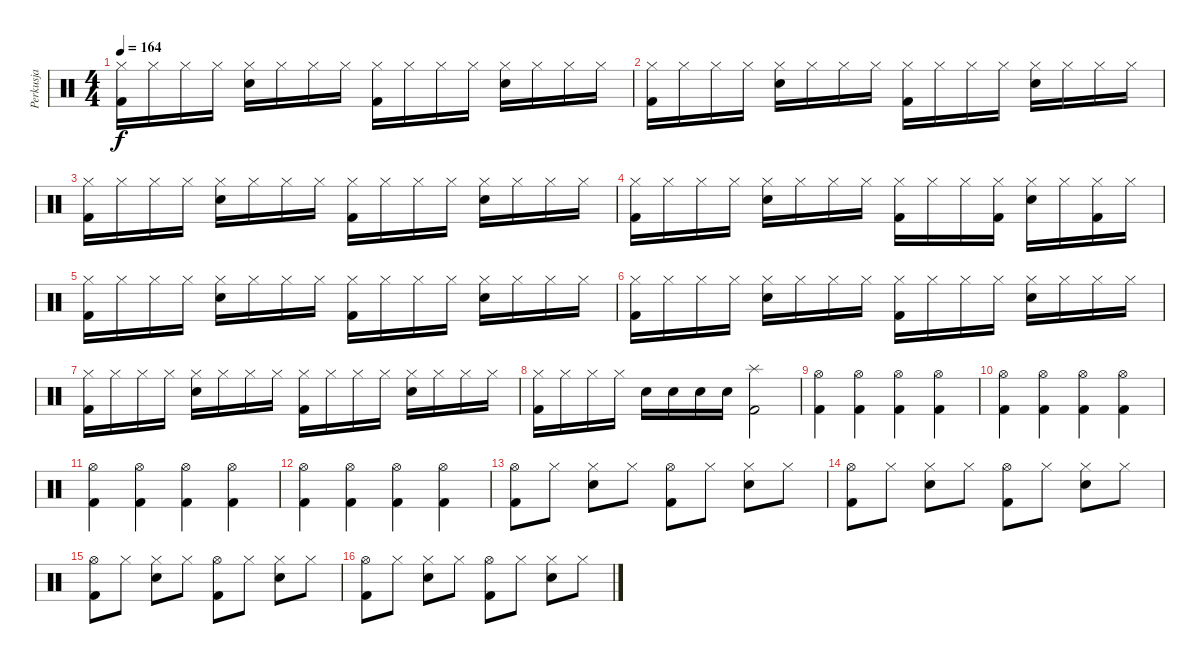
\track ("Perkusja" "Perkusja") {instrument percussion}
\staff {score}
\articulation defaults
\ts (4 4)
\tempo 164
\clef neutral
\ks c
("Kick (hit) 2" "Hi-Hat (closed)").16{dy f} "Hi-Hat (closed)".16 "Hi-Hat (closed)".16 "Hi-Hat (closed)".16 ("Electric Snare (hit)" "Hi-Hat (closed)").16 "Hi-Hat (closed)".16 "Hi-Hat (closed)".16 "Hi-Hat (closed)".16 ("Kick (hit) 2" "Hi-Hat (closed)").16 "Hi-Hat (closed)".16 "Hi-Hat (closed)".16 "Hi-Hat (closed)".16 ("Electric Snare (hit)" "Hi-Hat (closed)").16 "Hi-Hat (closed)".16 "Hi-Hat (closed)".16 "Hi-Hat (closed)".16 |
("Kick (hit) 2" "Hi-Hat (closed)").16 "Hi-Hat (closed)".16 "Hi-Hat (closed)".16 "Hi-Hat (closed)".16 ("Electric Snare (hit)" "Hi-Hat (closed)").16 "Hi-Hat (closed)".16 "Hi-Hat (closed)".16 "Hi-Hat (closed)".16 ("Kick (hit) 2" "Hi-Hat (closed)").16 "Hi-Hat (closed)".16 "Hi-Hat (closed)".16 "Hi-Hat (closed)".16 ("Electric Snare (hit)" "Hi-Hat (closed)").16 "Hi-Hat (closed)".16 "Hi-Hat (closed)".16 "Hi-Hat (closed)".16 |
("Kick (hit) 2" "Hi-Hat (closed)").16 "Hi-Hat (closed)".16 "Hi-Hat (closed)".16 "Hi-Hat (closed)".16 ("Electric Snare (hit)" "Hi-Hat (closed)").16 "Hi-Hat (closed)".16 "Hi-Hat (closed)".16 "Hi-Hat (closed)".16 ("Kick (hit) 2" "Hi-Hat (closed)").16 "Hi-Hat (closed)".16 "Hi-Hat (closed)".16 "Hi-Hat (closed)".16 ("Electric Snare (hit)" "Hi-Hat (closed)").16 "Hi-Hat (closed)".16 "Hi-Hat (closed)".16 "Hi-Hat (closed)".16 |
("Kick (hit) 2" "Hi-Hat (closed)").16 "Hi-Hat (closed)".16 "Hi-Hat (closed)".16 "Hi-Hat (closed)".16 ("Electric Snare (hit)" "Hi-Hat (closed)").16 "Hi-Hat (closed)".16 "Hi-Hat (closed)".16 "Hi-Hat (closed)".16 ("Kick (hit) 2" "Hi-Hat (closed)").16 "Hi-Hat (closed)".16 "Hi-Hat (closed)".16 ("Kick (hit) 2" "Hi-Hat (closed)").16 ("Electric Snare (hit)" "Hi-Hat (closed)").16 "Hi-Hat (closed)".16 ("Kick (hit) 2" "Hi-Hat (closed)").16 "Hi-Hat (closed)".16 |
("Kick (hit) 2" "Hi-Hat (closed)").16 "Hi-Hat (closed)".16 "Hi-Hat (closed)".16 "Hi-Hat (closed)".16 ("Electric Snare (hit)" "Hi-Hat (closed)").16 "Hi-Hat (closed)".16 "Hi-Hat (closed)".16 "Hi-Hat (closed)".16 ("Kick (hit) 2" "Hi-Hat (closed)").16 "Hi-Hat (closed)".16 "Hi-Hat (closed)".16 "Hi-Hat (closed)".16 ("Electric Snare (hit)" "Hi-Hat (closed)").16 "Hi-Hat (closed)".16 "Hi-Hat (closed)".16 "Hi-Hat (closed)".16 |
("Kick (hit) 2" "Hi-Hat (closed)").16 "Hi-Hat (closed)".16 "Hi-Hat (closed)".16 "Hi-Hat (closed)".16 ("Electric Snare (hit)" "Hi-Hat (closed)").16 "Hi-Hat (closed)".16 "Hi-Hat (closed)".16 "Hi-Hat (closed)".16 ("Kick (hit) 2" "Hi-Hat (closed)").16 "Hi-Hat (closed)".16 "Hi-Hat (closed)".16 "Hi-Hat (closed)".16 ("Electric Snare (hit)" "Hi-Hat (closed)").16 "Hi-Hat (closed)".16 "Hi-Hat (closed)".16 "Hi-Hat (closed)".16 |
("Kick (hit) 2" "Hi-Hat (closed)").16 "Hi-Hat (closed)".16 "Hi-Hat (closed)".16 "Hi-Hat (closed)".16 ("Electric Snare (hit)" "Hi-Hat (closed)").16 "Hi-Hat (closed)".16 "Hi-Hat (closed)".16 "Hi-Hat (closed)".16 ("Kick (hit) 2" "Hi-Hat (closed)").16 "Hi-Hat (closed)".16 "Hi-Hat (closed)".16 "Hi-Hat (closed)".16 ("Electric Snare (hit)" "Hi-Hat (closed)").16 "Hi-Hat (closed)".16 "Hi-Hat (closed)".16 "Hi-Hat (closed)".16 |
("Kick (hit) 2" "Hi-Hat (closed)").16 "Hi-Hat (closed)".16 "Hi-Hat (closed)".16 "Hi-Hat (closed)".16 "Electric Snare (hit)".16 "Electric Snare (hit)".16 "Electric Snare (hit)".16 "Electric Snare (hit)".16 ("Kick (hit) 2" "Splash (hit)").2 |
("Kick (hit) 2" "Hi-Hat (open)").4 ("Kick (hit) 2" "Hi-Hat (open)").4 ("Kick (hit) 2" "Hi-Hat (open)").4 ("Kick (hit) 2" "Hi-Hat (open)").4 |
("Kick (hit) 2" "Hi-Hat (open)").4 ("Kick (hit) 2" "Hi-Hat (open)").4 ("Kick (hit) 2" "Hi-Hat (open)").4 ("Kick (hit) 2" "Hi-Hat (open)").4 |
("Kick (hit) 2" "Hi-Hat (open)").4 ("Kick (hit) 2" "Hi-Hat (open)").4 ("Kick (hit) 2" "Hi-Hat (open)").4 ("Kick (hit) 2" "Hi-Hat (open)").4 |
("Kick (hit) 2" "Hi-Hat (open)").4 ("Kick (hit) 2" "Hi-Hat (open)").4 ("Kick (hit) 2" "Hi-Hat (open)").4 ("Kick (hit) 2" "Hi-Hat (open)").4 |
("Kick (hit) 2" "Hi-Hat (open)").8 "Hi-Hat (closed)".8 ("Electric Snare (hit)" "Hi-Hat (closed)").8 "Hi-Hat (closed)".8 ("Kick (hit) 2" "Hi-Hat (open)").8 "Hi-Hat (closed)".8 ("Electric Snare (hit)" "Hi-Hat (closed)").8 "Hi-Hat (closed)".8 |
("Kick (hit) 2" "Hi-Hat (open)").8 "Hi-Hat (closed)".8 ("Electric Snare (hit)" "Hi-Hat (closed)").8 "Hi-Hat (closed)".8 ("Kick (hit) 2" "Hi-Hat (open)").8 "Hi-Hat (closed)".8 ("Electric Snare (hit)" "Hi-Hat (closed)").8 "Hi-Hat (closed)".8 |
("Kick (hit) 2" "Hi-Hat (open)").8 "Hi-Hat (closed)".8 ("Electric Snare (hit)" "Hi-Hat (closed)").8 "Hi-Hat (closed)".8 ("Kick (hit) 2" "Hi-Hat (open)").8 "Hi-Hat (closed)".8 ("Electric Snare (hit)" "Hi-Hat (closed)").8 "Hi-Hat (closed)".8 |
("Kick (hit) 2" "Hi-Hat (open)").8 "Hi-Hat (closed)".8 ("Electric Snare (hit)" "Hi-Hat (closed)").8 "Hi-Hat (closed)".8 ("Kick (hit) 2" "Hi-Hat (open)").8 "Hi-Hat (closed)".8 ("Electric Snare (hit)" "Hi-Hat (closed)").8 "Hi-Hat (closed)".8
